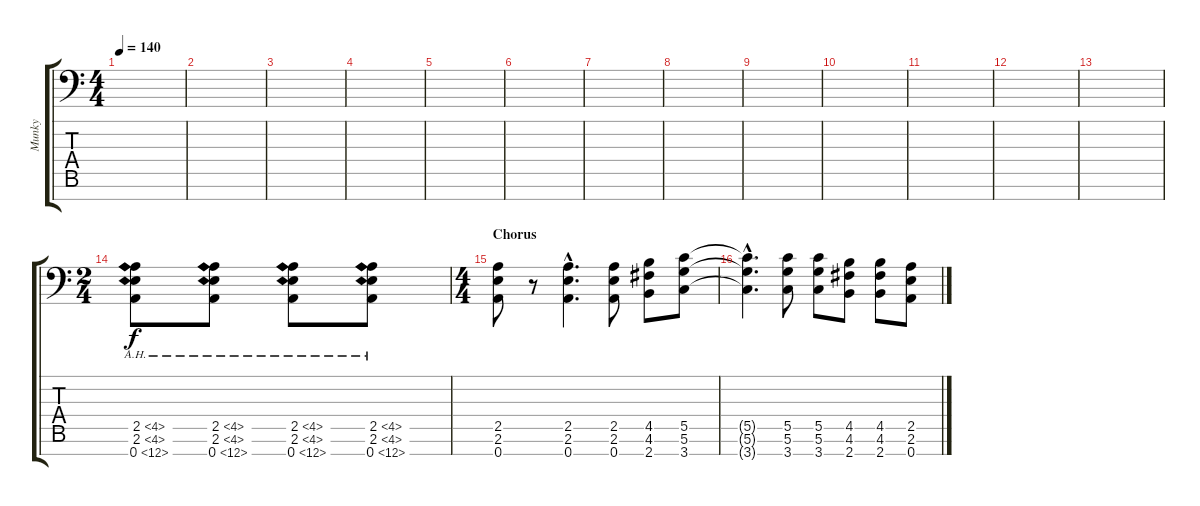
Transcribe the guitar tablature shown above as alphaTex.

\track ("Munky" "Munky") {instrument distortionguitar}
\staff {score tabs}
\tuning (D4 A3 F3 C3 G2 D2 A1) {hide}
\ts (4 4)
\tempo 140
\clef f4
\ks c
|
|
|
|
|
|
|
|
|
|
|
|
|
\ts (2 4)
(2.5{ah 2} 2.6{ah 2} 0.7{ah 12}).8 (2.5{ah 2} 2.6{ah 2} 0.7{ah 12}).8 (2.5{ah 2} 2.6{ah 2} 0.7{ah 12}).8 (2.5{ah 2} 2.6{ah 2} 0.7{ah 12}).8 |
\ts (4 4)
\section ("" "Chorus")
(2.5 2.6 0.7).8 r.8 (2.5{hac} 2.6{hac} 0.7{hac}).4{d} (2.5 2.6 0.7).8 (4.5 4.6 2.7).8 (5.5 5.6 3.7).8 |
(5.5{hac t} 5.6{hac t} 3.7{hac t}).4{d} (5.5 5.6 3.7).8 (5.5 5.6 3.7).8 (4.5 4.6 2.7).8 (4.5 4.6 2.7).8 (2.5 2.6 0.7).8
